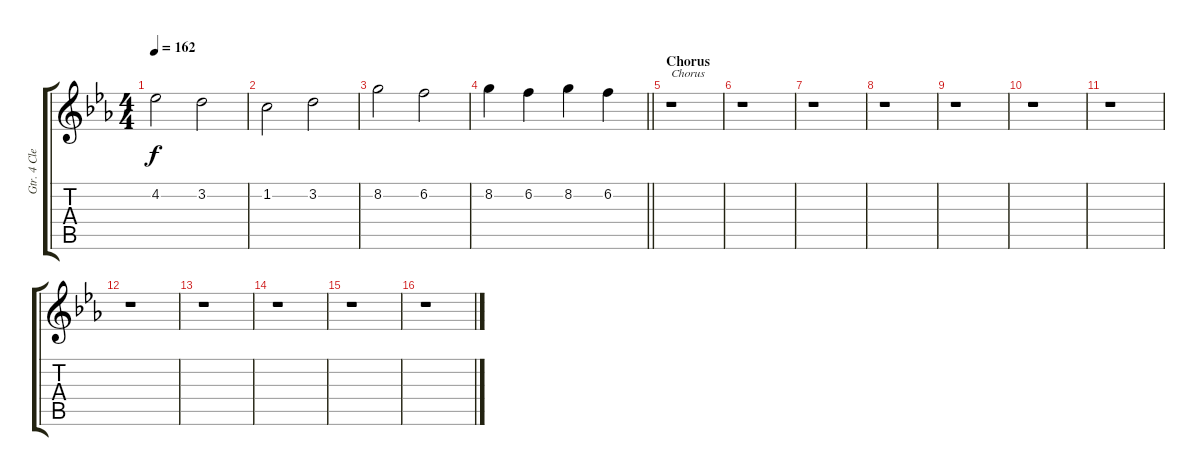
\track ("Gtr. 4 Clean" "Gtr. 4 Cle") {instrument electricguitarclean}
\staff {score tabs}
\tuning (E4 B3 G3 D3 A2 D2) {hide}
\ts (4 4)
\tempo 162
\clef g2
\ks eb
4.2.2{dy f} 3.2.2 |
1.2.2 3.2.2 |
8.2.2 6.2.2 |
\barLineRight lightlight
8.2.4 6.2.4 8.2.4 6.2.4 |
\section ("" "Chorus")
r.1{txt "Chorus"} |
r.1 |
r.1 |
r.1 |
r.1 |
r.1 |
r.1 |
r.1 |
r.1 |
r.1 |
r.1 |
r.1
